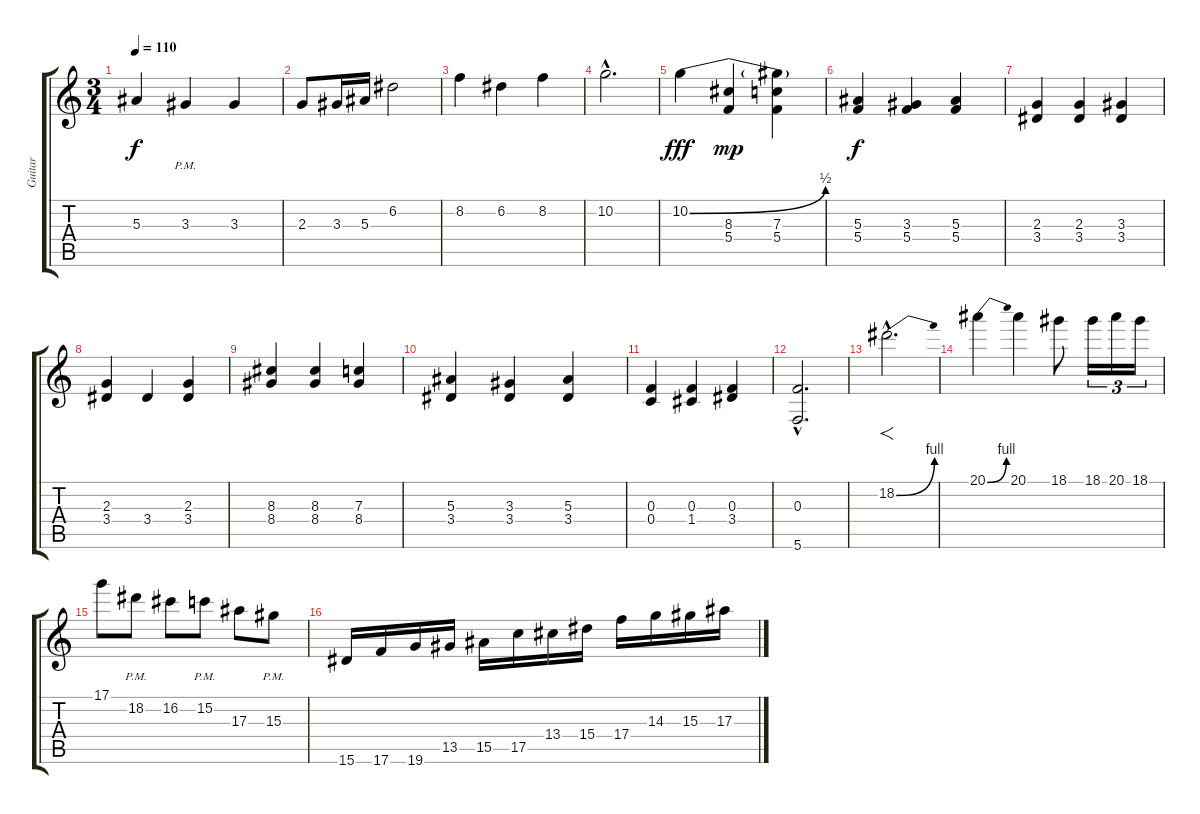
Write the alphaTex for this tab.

\track ("Guitar" "Guitar") {instrument distortionguitar}
\staff {score tabs}
\tuning (D4 A3 F3 C3 G2 C2) {hide}
\ts (3 4)
\tempo 110
\clef g2
\ks c
5.3.4{dy f} 3.3{pm}.4 3.3.4 |
2.3.8 3.3.16 5.3.16 6.2.2 |
8.2.4 6.2.4 8.2.4 |
10.2{hac}.2{d} |
10.2{be (bend 0 0 60 2)}.4{dy fff} (8.3 5.4).4{dy mp} (10.2{t} 7.3 5.4).4 |
(5.3 5.4).4{dy f volume 13} (3.3 5.4).4 (5.3 5.4).4 |
(2.3 3.4).4 (2.3 3.4).4 (3.3 3.4).4 |
(2.3 3.4).4 3.4.4 (2.3 3.4).4 |
(8.3 8.4).4 (8.3 8.4).4 (7.3 8.4).4 |
(5.3 3.4).4 (3.3 3.4).4 (5.3 3.4).4 |
(0.3 0.4).4 (0.3 1.4).4 (0.3 3.4).4 |
(0.3{hac} 5.6{hac}).2{d} |
18.2{be (bend 0 0 60 4) hac}.2{f d volume 16} |
20.1{be (bend 0 0 60 4)}.4 20.1.4 18.1.8 18.1.16{tu (3 2)} 20.1.16{tu (3 2)} 18.1.16{tu (3 2)} |
17.1.8 18.2{pm}.8 16.2.8 15.2{pm}.8 17.3.8 15.3{pm}.8 |
15.6.16 17.6.16 19.6.16 13.5.16 15.5.16 17.5.16 13.4.16 15.4.16 17.4.16 14.3.16 15.3.16 17.3.16
